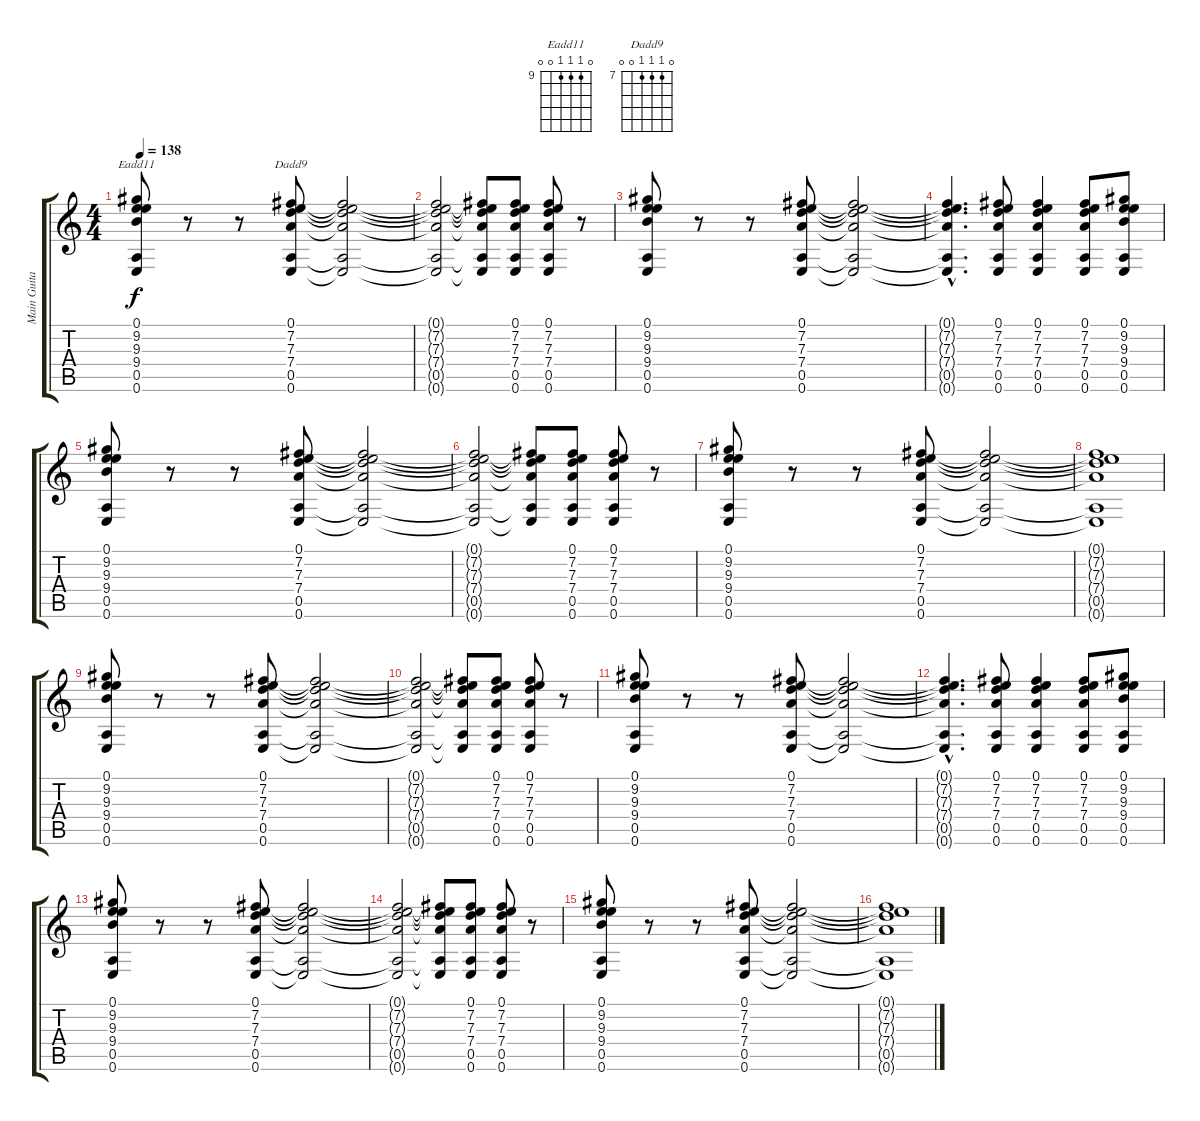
\track ("Main Guitar" "Main Guita") {instrument electricguitarjazz}
\staff {score tabs}
\tuning (E4 B3 G3 D3 A2 E2) {hide}
\chord ("Eadd11" 0 9 9 9 0 0) {firstfret 9}
\chord ("Dadd9" 0 7 7 7 0 0) {firstfret 7}
\ts (4 4)
\tempo 138
\clef g2
\ks c
(0.1 9.2 9.3 9.4 0.5 0.6).8{ch "Eadd11" dy f} r.8 r.8 (0.1 7.2 7.3 7.4 0.5 0.6).8{ch "Dadd9"} (0.1{t} 7.2{t} 7.3{t} 7.4{t} 0.5{t} 0.6{t}).2 |
(0.1{t} 7.2{t} 7.3{t} 7.4{t} 0.5{t} 0.6{t}).2 (0.1{t} 7.2{t} 7.3{t} 7.4{t} 0.5{t} 0.6{t}).8 (0.1 7.2 7.3 7.4 0.5 0.6).8 (0.1 7.2 7.3 7.4 0.5 0.6).8 r.8 |
(0.1 9.2 9.3 9.4 0.5 0.6).8 r.8 r.8 (0.1 7.2 7.3 7.4 0.5 0.6).8 (0.1{t} 7.2{t} 7.3{t} 7.4{t} 0.5{t} 0.6{t}).2 |
(0.1{hac t} 7.2{hac t} 7.3{hac t} 7.4{hac t} 0.5{hac t} 0.6{hac t}).4{d} (0.1 7.2 7.3 7.4 0.5 0.6).8 (0.1 7.2 7.3 7.4 0.5 0.6).4 (0.1 7.2 7.3 7.4 0.5 0.6).8 (0.1 9.2 9.3 9.4 0.5 0.6).8 |
(0.1 9.2 9.3 9.4 0.5 0.6).8 r.8 r.8 (0.1 7.2 7.3 7.4 0.5 0.6).8 (0.1{t} 7.2{t} 7.3{t} 7.4{t} 0.5{t} 0.6{t}).2 |
(0.1{t} 7.2{t} 7.3{t} 7.4{t} 0.5{t} 0.6{t}).2 (0.1{t} 7.2{t} 7.3{t} 7.4{t} 0.5{t} 0.6{t}).8 (0.1 7.2 7.3 7.4 0.5 0.6).8 (0.1 7.2 7.3 7.4 0.5 0.6).8 r.8 |
(0.1 9.2 9.3 9.4 0.5 0.6).8 r.8 r.8 (0.1 7.2 7.3 7.4 0.5 0.6).8 (0.1{t} 7.2{t} 7.3{t} 7.4{t} 0.5{t} 0.6{t}).2 |
(0.1{t} 7.2{t} 7.3{t} 7.4{t} 0.5{t} 0.6{t}).1 |
(0.1 9.2 9.3 9.4 0.5 0.6).8 r.8 r.8 (0.1 7.2 7.3 7.4 0.5 0.6).8 (0.1{t} 7.2{t} 7.3{t} 7.4{t} 0.5{t} 0.6{t}).2 |
(0.1{t} 7.2{t} 7.3{t} 7.4{t} 0.5{t} 0.6{t}).2 (0.1{t} 7.2{t} 7.3{t} 7.4{t} 0.5{t} 0.6{t}).8 (0.1 7.2 7.3 7.4 0.5 0.6).8 (0.1 7.2 7.3 7.4 0.5 0.6).8 r.8 |
(0.1 9.2 9.3 9.4 0.5 0.6).8 r.8 r.8 (0.1 7.2 7.3 7.4 0.5 0.6).8 (0.1{t} 7.2{t} 7.3{t} 7.4{t} 0.5{t} 0.6{t}).2 |
(0.1{hac t} 7.2{hac t} 7.3{hac t} 7.4{hac t} 0.5{hac t} 0.6{hac t}).4{d} (0.1 7.2 7.3 7.4 0.5 0.6).8 (0.1 7.2 7.3 7.4 0.5 0.6).4 (0.1 7.2 7.3 7.4 0.5 0.6).8 (0.1 9.2 9.3 9.4 0.5 0.6).8 |
(0.1 9.2 9.3 9.4 0.5 0.6).8 r.8 r.8 (0.1 7.2 7.3 7.4 0.5 0.6).8 (0.1{t} 7.2{t} 7.3{t} 7.4{t} 0.5{t} 0.6{t}).2 |
(0.1{t} 7.2{t} 7.3{t} 7.4{t} 0.5{t} 0.6{t}).2 (0.1{t} 7.2{t} 7.3{t} 7.4{t} 0.5{t} 0.6{t}).8 (0.1 7.2 7.3 7.4 0.5 0.6).8 (0.1 7.2 7.3 7.4 0.5 0.6).8 r.8 |
(0.1 9.2 9.3 9.4 0.5 0.6).8 r.8 r.8 (0.1 7.2 7.3 7.4 0.5 0.6).8 (0.1{t} 7.2{t} 7.3{t} 7.4{t} 0.5{t} 0.6{t}).2 |
(0.1{t} 7.2{t} 7.3{t} 7.4{t} 0.5{t} 0.6{t}).1
